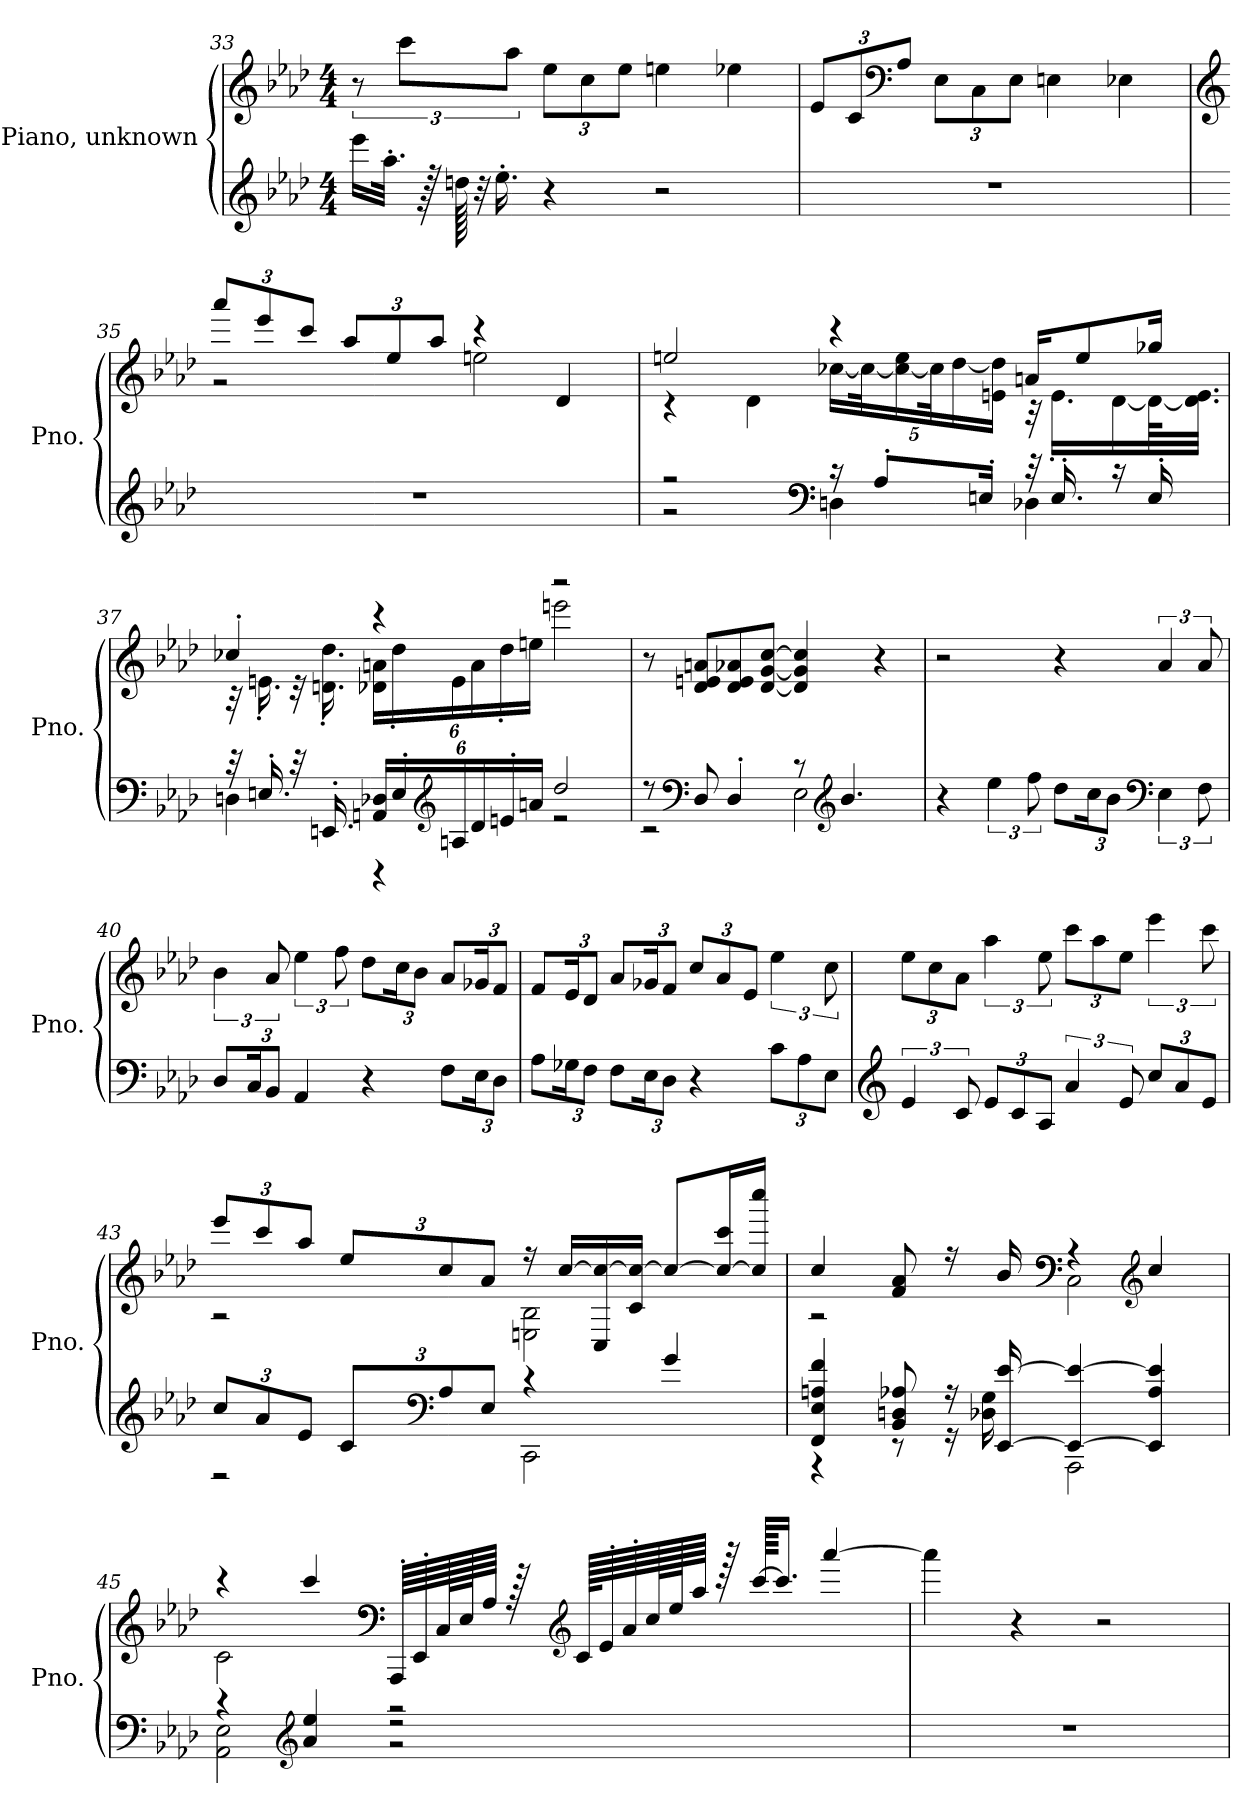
**kern	**kern
*part1	*part1
*staff2	*staff1
*I"Piano, unknown	*
*I'Pno.	*
*clefG2	*clefG2
*k[b-e-a-d-]	*k[b-e-a-d-]
*M4/4	*M4/4
=33	=33
16eee-\LL	12r
32.aa-'\JJk	.
.	12ccc\L
128r	.
128ddn\	.
32r	.
16.ee-'\	.
.	12aa-\J
*	*Xbrackettup
4r	12ee-\L
.	12cc\
.	12ee-\J
2r	4een\
.	4ee-X\
!!LO:LB:g=z
=34	=34
1r	12e-/L
.	12c/
*	*clefF4
.	12A-/J
.	12E-\L
.	12C\
.	12E-\J
.	4En\
.	4E-X\
=35	=35
*	*clefG2
*	*^
1r	12aaa-/L	2r
.	12eee-/	.
.	12ccc/J	.
.	12aa-/L	.
.	12ee-/	.
.	12aa-/J	.
.	4r	2een\
.	4d-/	.
!!LO:LB:g=z	!!
=36	=36	=36
*^	*	*
2r	2r	2een/	4r
.	.	.	4d-\
*clefF4	*	*	*
16r	4Dn\	4r	[20cc-X\LL
.	.	.	40cc-\K_
8A-'/L	.	.	.
.	.	.	20cc-\_ 20ee\
.	.	.	40cc-\K]
.	.	.	[20dd-\
16En'/Jk	.	.	.
.	.	.	20en\ 20dd-\]JJ
32r	4D-X\	16an/KL	32r
16.E'/	.	.	16.e'\LL
.	.	8ee/	.
16r	.	.	[16d-\
16E'/	.	16gg-X/Jk	64d-\KL_
.	.	.	32.d-\] 32.e\JJJ
=37	=37	=37	=37
32r	4Dn\	4cc-X'/	32r
16.En'/	.	.	16.en'\
32r	.	.	32r
16.EEn'/	.	.	16.dn\' 16.dd-\'
*Xbrackettup	*	*	*
24AAn/ 24D-X/LL	4r	4r	24d-X\ 24an\LL
24E'/	.	.	24dd-'\
*clefG2	*	*	*
24An/	.	.	24e\
24d-/	.	.	24a\
24en'/	.	.	24dd-'\
24an/JJ	.	.	24een\JJ
2dd-/	2r	2r	2eeen\
*	*	*v	*v
!!LO:LB:g=z
=38	=38	=38
8r	2r	8r
*clefF4	*	*
8D-/	.	8d-/ 8en/ 8an/L
4D-'/	.	8d-/ 8e/ 8a-X/
.	.	[8d-/ [8g/ [8cc/J
8r	2E-\	4d-/] 4g/] 4cc/]
*clefG2	*	*
4.b-/	.	.
.	.	4r
*v	*v	*
=39	=39
4r	2r
*brackettup	*
6ee-\	.
12ff\	.
8dd-\L	4r
*Xbrackettup	*
24cc\K	.
12b-\J	.
*clefF4	*
*brackettup	*brackettup
6E-\	6a-/
12F\	12a-/
=40	=40
8D-/L	6b-\
*Xbrackettup	*
24C/K	.
12BB-/J	12a-/
4AA-/	6ee-\
.	12ff\
4r	8dd-\L
*	*Xbrackettup
.	24cc\K
.	12b-\J
8F\L	8a-/L
24E-\K	24g-X/K
12D-\J	12f/J
!!LO:LB:g=z
=41	=41
8A-\L	8f/L
24G-X\K	24e-/K
12F\J	12d-/J
8F\L	8a-/L
24E-\K	24g-X/K
12D-\J	12f/J
4r	12cc/L
.	12a-/
.	12e-/J
*	*brackettup
12c\L	6ee-\
12A-\	.
12E-\J	12cc\
=42	=42
*clefG2	*
*brackettup	*Xbrackettup
6e-/	12ee-\L
.	12cc\
12c/	12a-\J
*Xbrackettup	*brackettup
12e-/L	6aa-\
12c/	.
12A-/J	12ee-\
*brackettup	*Xbrackettup
6a-/	12ccc\L
.	12aa-\
12e-/	12ee-\J
*Xbrackettup	*brackettup
12cc/L	6eee-\
12a-/	.
12e-/J	12ccc\
!!LO:LB:g=z
=43	=43
*^	*
*	*	*Xbrackettup
*	*	*^
12cc/L	2r	12eee-/L	2r
12a-/	.	12ccc/	.
12e-/J	.	12aa-/J	.
12c/L	.	12ee-/L	.
*clefF4	*	*	*
12A-/	.	12cc/	.
12E-/J	.	12a-/J	.
4r	2CC\	16r	2En\ 2B-\
.	.	[16cc/LL	.
.	.	16C/ 16cc/_	.
.	.	16c/ 16cc/_JJ	.
4g/	.	8cc/L_	.
.	.	16cc/_ 16ccc/L	.
.	.	16cc/] 16cccc/JJ	.
=44	=44	=44	=44
4FF/ 4E-/ 4An/ 4f/	4r	4cc/	2r
8BB-/ 8Dn/ 8A-X/	8r	8f/ 8a-/	.
16r	16r	16r	.
[16EE-/ [16e-/	16D-X\ 16G\	16b-/	.
*	*	*clefF4	*
4EE-/_ 4e-/_	2AAA-\	4r	2C\
*	*	*clefG2	*
4EE-/] 4A-/ 4e-/]	.	4cc/	.
!!LO:PB:g=z	!!
=45	=45	=45	=45
4r	2AA-\ 2E-\	4r	2c\
*clefG2	*	*	*
4a-/ 4ee-/	.	4ccc/	.
*	*	*clefF4	*
2r	2r	64AAA-'/LLLL	2r
.	.	64EE-'/	.
.	.	128C/L	.
.	.	128E-/J	.
.	.	64A-/JJJJ	.
.	.	128r	.
*	*	*clefG2	*
.	.	128c/KLLLL	.
.	.	64e-'/	.
.	.	64a-'/	.
.	.	128cc/L	.
.	.	128ee-/J	.
.	.	64aa-/JJJJ	.
.	.	128r	.
.	.	[128ccc/KKKLL	.
.	.	16.ccc/JJ]	.
.	.	[4aaa-/	.
*v	*v	*	*
*	*v	*v
=46	=46
1r	4aaa-\]
.	4r
.	2r
=	=
*-	*-
